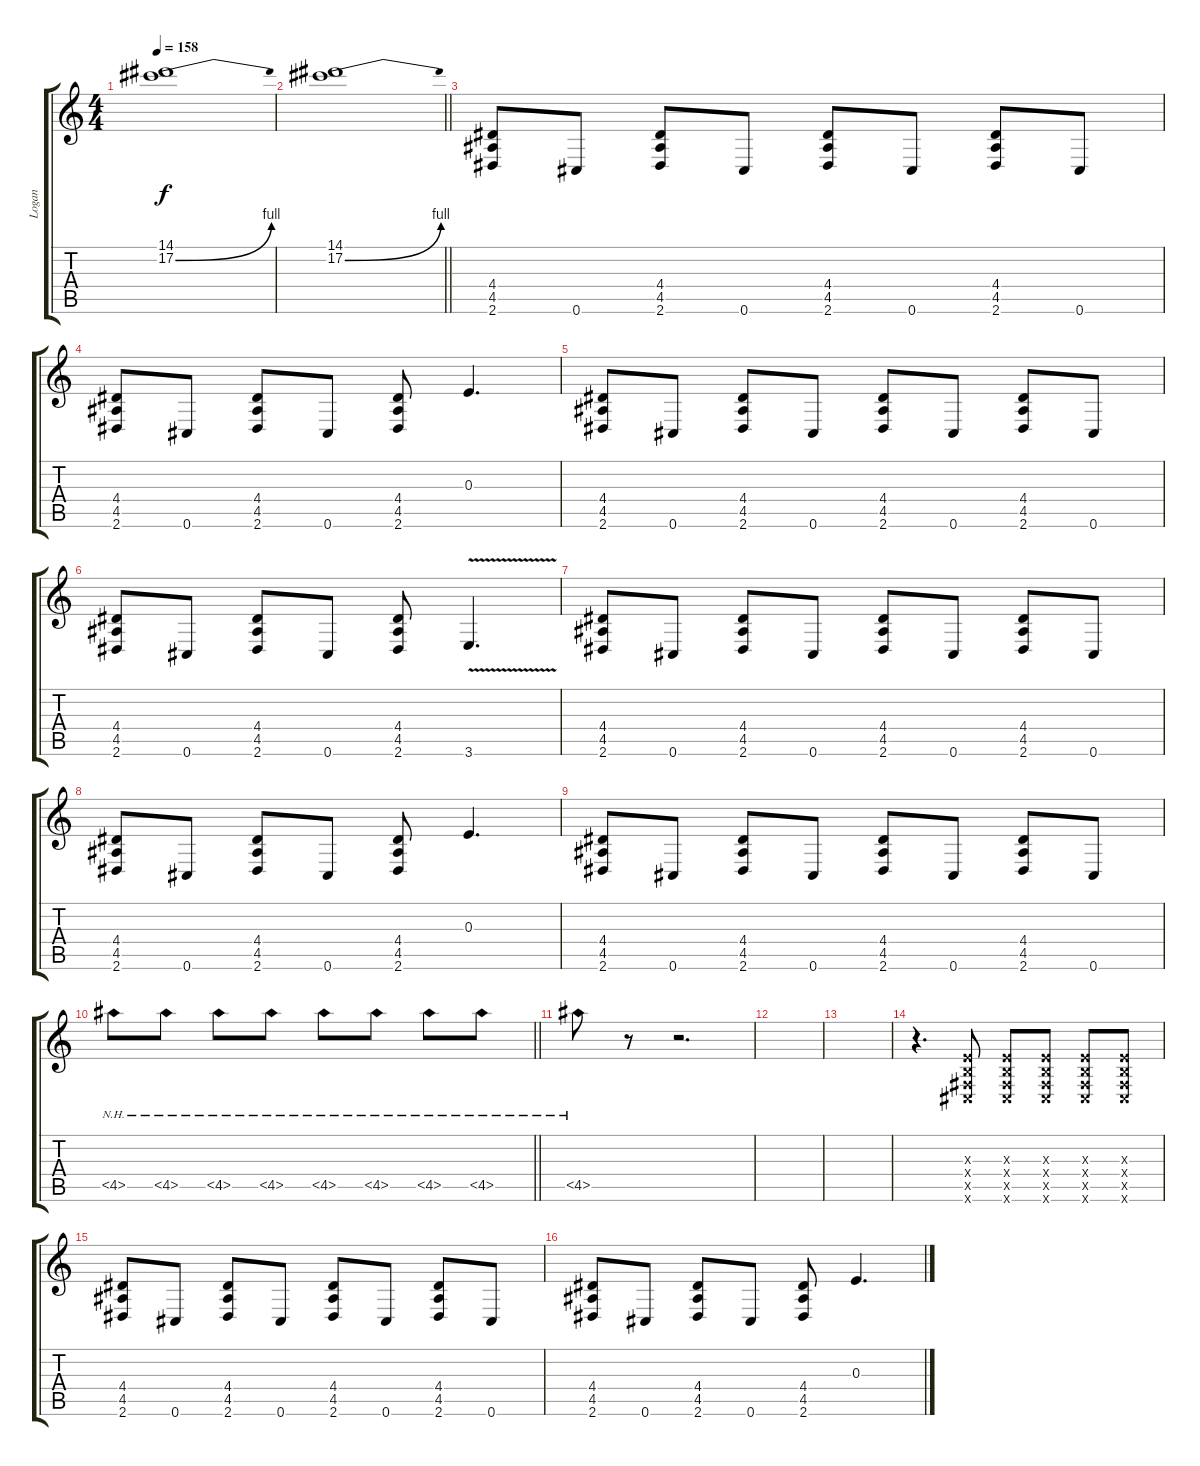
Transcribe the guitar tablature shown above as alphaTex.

\track ("Logan" "Logan") {instrument distortionguitar}
\staff {score tabs}
\tuning (Db4 Ab3 E3 B2 Gb2 Db2) {hide}
\ts (4 4)
\tempo 158
\clef g2
\ks c
(14.1 17.2{be (bend 0 0 60 4)}).1{dy f} |
\barLineRight lightlight
(14.1 17.2{be (bend 0 0 60 4)}).1 |
(4.4 4.5 2.6).8 0.6.8 (4.4 4.5 2.6).8 0.6.8 (4.4 4.5 2.6).8 0.6.8 (4.4 4.5 2.6).8 0.6.8 |
(4.4 4.5 2.6).8 0.6.8 (4.4 4.5 2.6).8 0.6.8 (4.4 4.5 2.6).8 0.3.4{d} |
(4.4 4.5 2.6).8 0.6.8 (4.4 4.5 2.6).8 0.6.8 (4.4 4.5 2.6).8 0.6.8 (4.4 4.5 2.6).8 0.6.8 |
(4.4 4.5 2.6).8 0.6.8 (4.4 4.5 2.6).8 0.6.8 (4.4 4.5 2.6).8 3.6{v}.4{d} |
(4.4 4.5 2.6).8 0.6.8 (4.4 4.5 2.6).8 0.6.8 (4.4 4.5 2.6).8 0.6.8 (4.4 4.5 2.6).8 0.6.8 |
(4.4 4.5 2.6).8 0.6.8 (4.4 4.5 2.6).8 0.6.8 (4.4 4.5 2.6).8 0.3.4{d} |
(4.4 4.5 2.6).8 0.6.8 (4.4 4.5 2.6).8 0.6.8 (4.4 4.5 2.6).8 0.6.8 (4.4 4.5 2.6).8 0.6.8 |
\barLineRight lightlight
4.5{nh}.8 4.5{nh}.8 4.5{nh}.8 4.5{nh}.8 4.5{nh}.8 4.5{nh}.8 4.5{nh}.8 4.5{nh}.8 |
4.5{nh}.8 r.8 r.2{d} |
|
|
r.4{d} (0.3{x} 0.4{x} 0.5{x} 0.6{x}).8 (0.3{x} 0.4{x} 0.5{x} 0.6{x}).8 (0.3{x} 0.4{x} 0.5{x} 0.6{x}).8 (0.3{x} 0.4{x} 0.5{x} 0.6{x}).8 (0.3{x} 0.4{x} 0.5{x} 0.6{x}).8 |
(4.4 4.5 2.6).8 0.6.8 (4.4 4.5 2.6).8 0.6.8 (4.4 4.5 2.6).8 0.6.8 (4.4 4.5 2.6).8 0.6.8 |
(4.4 4.5 2.6).8 0.6.8 (4.4 4.5 2.6).8 0.6.8 (4.4 4.5 2.6).8 0.3.4{d}
